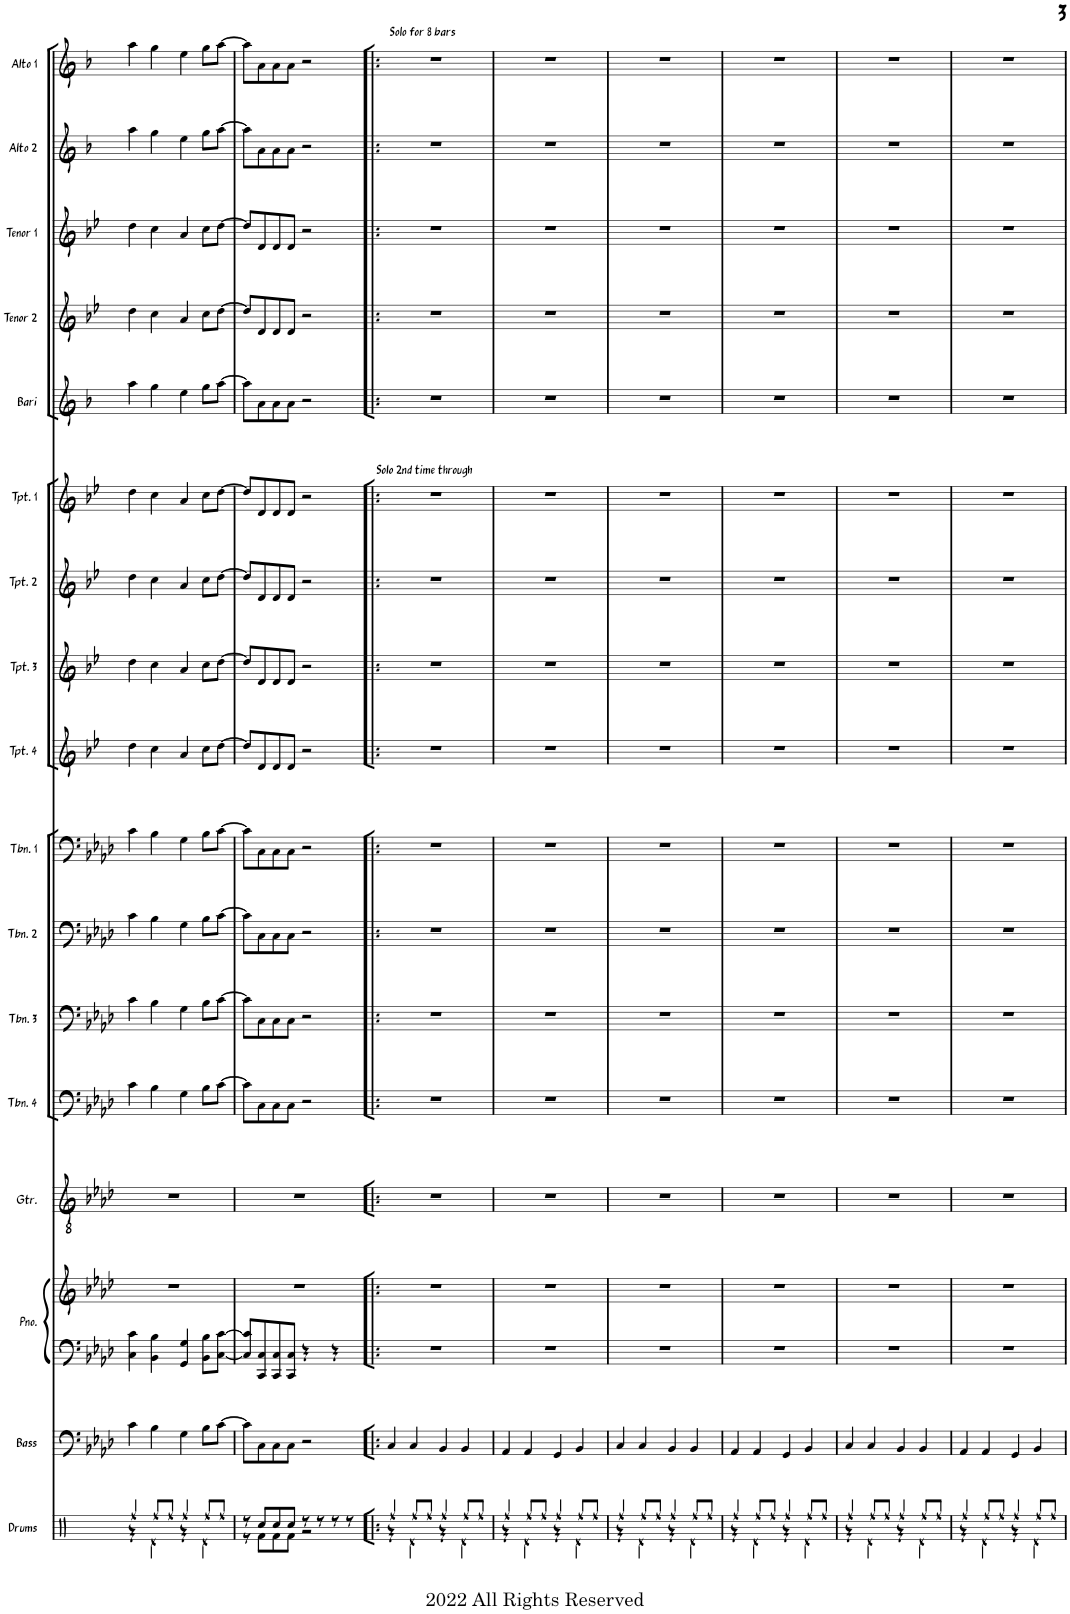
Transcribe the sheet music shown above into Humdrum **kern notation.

**kern	**kern	**kern	**kern	**kern	**kern	**kern	**kern	**kern	**kern	**kern	**kern	**kern	**kern	**kern	**kern	**kern	**kern
*part17	*part16	*part15	*part15	*part14	*part13	*part12	*part11	*part10	*part9	*part8	*part7	*part6	*part5	*part4	*part3	*part2	*part1
*staff18	*staff17	*staff16	*staff15	*staff14	*staff13	*staff12	*staff11	*staff10	*staff9	*staff8	*staff7	*staff6	*staff5	*staff4	*staff3	*staff2	*staff1
*I"Drums	*I"Bass	*I"Piano	*	*I"Guitar	*I"Trombone 4	*I"Trombone 3	*I"Trombone 2	*I"Trombone 1	*I"Trumpet 4	*I"Trumpet 3	*I"Trumpet 2	*I"Trumpet 1	*I"Bari Sax	*I"Tenor Sax 2	*I"Tenor Sax 1	*I"Alto Sax 2	*I"Alto Sax 1
*I'Drums	*I'Bass	*I'Pno.	*	*I'Gtr.	*I'Tbn. 4	*I'Tbn. 3	*I'Tbn. 2	*I'Tbn. 1	*I'Tpt. 4	*I'Tpt. 3	*I'Tpt. 2	*I'Tpt. 1	*I'Bari	*I'Tenor 2	*I'Tenor 1	*I'Alto 2	*I'Alto 1
!!LO:PB:g=z
*clefX	*clefF4	*clefF4	*clefG2	*clefGv2	*clefF4	*clefF4	*clefF4	*clefF4	*clefG2	*clefG2	*clefG2	*clefG2	*clefG2	*clefG2	*clefG2	*clefG2	*clefG2
*	*Trd7c12	*	*	*	*	*	*	*	*Trd1c2	*Trd1c2	*Trd1c2	*Trd1c2	*Trd12c21	*Trd8c14	*Trd8c14	*Trd5c9	*Trd5c9
*k[]	*k[b-e-a-d-]	*k[b-e-a-d-]	*k[b-e-a-d-]	*k[b-e-a-d-]	*k[b-e-a-d-]	*k[b-e-a-d-]	*k[b-e-a-d-]	*k[b-e-a-d-]	*k[b-e-]	*k[b-e-]	*k[b-e-]	*k[b-e-]	*k[b-]	*k[b-e-]	*k[b-e-]	*k[b-]	*k[b-]
*M4/4	*M4/4	*M4/4	*M4/4	*M4/4	*M4/4	*M4/4	*M4/4	*M4/4	*M4/4	*M4/4	*M4/4	*M4/4	*M4/4	*M4/4	*M4/4	*M4/4	*M4/4
=15	=15	=15	=15	=15	=15	=15	=15	=15	=15	=15	=15	=15	=15	=15	=15	=15	=15
*^	*	*	*	*	*	*	*	*	*	*	*	*	*	*	*	*	*
4Rff/	4r	4c\	4C\ 4c\	1r	1r	4c\	4c\	4c\	4c\	4dd\	4dd\	4dd\	4dd\	4aa\	4dd\	4dd\	4aa\	4aa\
8Rff/L	4Rd\	4B-\	4BB-\ 4B-\	.	.	4B-\	4B-\	4B-\	4B-\	4cc\	4cc\	4cc\	4cc\	4gg\	4cc\	4cc\	4gg\	4gg\
8Rff/J	.	.	.	.	.	.	.	.	.	.	.	.	.	.	.	.	.	.
4Rff/	4r	4G\	4GG/ 4G/	.	.	4G\	4G\	4G\	4G\	4a/	4a/	4a/	4a/	4ee\	4a/	4a/	4ee\	4ee\
8Rff/L	4Rd\	8B-\L	8BB-\ 8B-\L	.	.	8B-\L	8B-\L	8B-\L	8B-\L	8cc\L	8cc\L	8cc\L	8cc\L	8gg\L	8cc\L	8cc\L	8gg\L	8gg\L
8Rff/J	.	[8c\J	[8C\ [8c\J	.	.	[8c\J	[8c\J	[8c\J	[8c\J	[8dd\J	[8dd\J	[8dd\J	[8dd\J	[8aa\J	[8dd\J	[8dd\J	[8aa\J	[8aa\J
=16	=16	=16	=16	=16	=16	=16	=16	=16	=16	=16	=16	=16	=16	=16	=16	=16	=16	=16
8r	8r	8c\L]	8C/] 8c/]L	1r	1r	8c\L]	8c\L]	8c\L]	8c\L]	8dd/L]	8dd/L]	8dd/L]	8dd/L]	8aa\L]	8dd/L]	8dd/L]	8aa\L]	8aa\L]
8Rcc/L	8Rf\L	8C\	8CC/ 8C/	.	.	8C\	8C\	8C\	8C\	8d/	8d/	8d/	8d/	8a\	8d/	8d/	8a\	8a\
8Rcc/	8Rf\	8C\	8CC/ 8C/	.	.	8C\	8C\	8C\	8C\	8d/	8d/	8d/	8d/	8a\	8d/	8d/	8a\	8a\
8Rcc/J	8Rf\J	8C\J	8CC/ 8C/J	.	.	8C\J	8C\J	8C\J	8C\J	8d/J	8d/J	8d/J	8d/J	8a\J	8d/J	8d/J	8a\J	8a\J
8r	2r	2r	4r	.	.	2r	2r	2r	2r	2r	2r	2r	2r	2r	2r	2r	2r	2r
8r	.	.	.	.	.	.	.	.	.	.	.	.	.	.	.	.	.	.
8r	.	.	4r	.	.	.	.	.	.	.	.	.	.	.	.	.	.	.
8r	.	.	.	.	.	.	.	.	.	.	.	.	.	.	.	.	.	.
=17!|:	=17!|:	=17!|:	=17!|:	=17!|:	=17!|:	=17!|:	=17!|:	=17!|:	=17!|:	=17!|:	=17!|:	=17!|:	=17!|:	=17!|:	=17!|:	=17!|:	=17!|:	=17!|:
!	!	!	!	!	!	!	!	!	!	!	!	!	!	!	!	!	!	!LO:TX:a:t=Solo for 8 bars
!	!	!	!	!	!	!	!	!	!	!	!	!	!LO:TX:a:t=Solo 2nd time through	!	!	!	!	!
4Rff/	4r	4C/	1r	1r	1r	1r	1r	1r	1r	1r	1r	1r	1r	1r	1r	1r	1r	1r
8Rff/L	4Rd\	4C/	.	.	.	.	.	.	.	.	.	.	.	.	.	.	.	.
8Rff/J	.	.	.	.	.	.	.	.	.	.	.	.	.	.	.	.	.	.
4Rff/	4r	4BB-/	.	.	.	.	.	.	.	.	.	.	.	.	.	.	.	.
8Rff/L	4Rd\	4BB-/	.	.	.	.	.	.	.	.	.	.	.	.	.	.	.	.
8Rff/J	.	.	.	.	.	.	.	.	.	.	.	.	.	.	.	.	.	.
=18	=18	=18	=18	=18	=18	=18	=18	=18	=18	=18	=18	=18	=18	=18	=18	=18	=18	=18
4Rff/	4r	4AA-/	1r	1r	1r	1r	1r	1r	1r	1r	1r	1r	1r	1r	1r	1r	1r	1r
8Rff/L	4Rd\	4AA-/	.	.	.	.	.	.	.	.	.	.	.	.	.	.	.	.
8Rff/J	.	.	.	.	.	.	.	.	.	.	.	.	.	.	.	.	.	.
4Rff/	4r	4GG/	.	.	.	.	.	.	.	.	.	.	.	.	.	.	.	.
8Rff/L	4Rd\	4BB-/	.	.	.	.	.	.	.	.	.	.	.	.	.	.	.	.
8Rff/J	.	.	.	.	.	.	.	.	.	.	.	.	.	.	.	.	.	.
=19	=19	=19	=19	=19	=19	=19	=19	=19	=19	=19	=19	=19	=19	=19	=19	=19	=19	=19
4Rff/	4r	4C/	1r	1r	1r	1r	1r	1r	1r	1r	1r	1r	1r	1r	1r	1r	1r	1r
8Rff/L	4Rd\	4C/	.	.	.	.	.	.	.	.	.	.	.	.	.	.	.	.
8Rff/J	.	.	.	.	.	.	.	.	.	.	.	.	.	.	.	.	.	.
4Rff/	4r	4BB-/	.	.	.	.	.	.	.	.	.	.	.	.	.	.	.	.
8Rff/L	4Rd\	4BB-/	.	.	.	.	.	.	.	.	.	.	.	.	.	.	.	.
8Rff/J	.	.	.	.	.	.	.	.	.	.	.	.	.	.	.	.	.	.
=20	=20	=20	=20	=20	=20	=20	=20	=20	=20	=20	=20	=20	=20	=20	=20	=20	=20	=20
4Rff/	4r	4AA-/	1r	1r	1r	1r	1r	1r	1r	1r	1r	1r	1r	1r	1r	1r	1r	1r
8Rff/L	4Rd\	4AA-/	.	.	.	.	.	.	.	.	.	.	.	.	.	.	.	.
8Rff/J	.	.	.	.	.	.	.	.	.	.	.	.	.	.	.	.	.	.
4Rff/	4r	4GG/	.	.	.	.	.	.	.	.	.	.	.	.	.	.	.	.
8Rff/L	4Rd\	4BB-/	.	.	.	.	.	.	.	.	.	.	.	.	.	.	.	.
8Rff/J	.	.	.	.	.	.	.	.	.	.	.	.	.	.	.	.	.	.
=21	=21	=21	=21	=21	=21	=21	=21	=21	=21	=21	=21	=21	=21	=21	=21	=21	=21	=21
4Rff/	4r	4C/	1r	1r	1r	1r	1r	1r	1r	1r	1r	1r	1r	1r	1r	1r	1r	1r
8Rff/L	4Rd\	4C/	.	.	.	.	.	.	.	.	.	.	.	.	.	.	.	.
8Rff/J	.	.	.	.	.	.	.	.	.	.	.	.	.	.	.	.	.	.
4Rff/	4r	4BB-/	.	.	.	.	.	.	.	.	.	.	.	.	.	.	.	.
8Rff/L	4Rd\	4BB-/	.	.	.	.	.	.	.	.	.	.	.	.	.	.	.	.
8Rff/J	.	.	.	.	.	.	.	.	.	.	.	.	.	.	.	.	.	.
=22	=22	=22	=22	=22	=22	=22	=22	=22	=22	=22	=22	=22	=22	=22	=22	=22	=22	=22
4Rff/	4r	4AA-/	1r	1r	1r	1r	1r	1r	1r	1r	1r	1r	1r	1r	1r	1r	1r	1r
8Rff/L	4Rd\	4AA-/	.	.	.	.	.	.	.	.	.	.	.	.	.	.	.	.
8Rff/J	.	.	.	.	.	.	.	.	.	.	.	.	.	.	.	.	.	.
4Rff/	4r	4GG/	.	.	.	.	.	.	.	.	.	.	.	.	.	.	.	.
8Rff/L	4Rd\	4BB-/	.	.	.	.	.	.	.	.	.	.	.	.	.	.	.	.
8Rff/J	.	.	.	.	.	.	.	.	.	.	.	.	.	.	.	.	.	.
*v	*v	*	*	*	*	*	*	*	*	*	*	*	*	*	*	*	*	*
=	=	=	=	=	=	=	=	=	=	=	=	=	=	=	=	=	=
*-	*-	*-	*-	*-	*-	*-	*-	*-	*-	*-	*-	*-	*-	*-	*-	*-	*-
